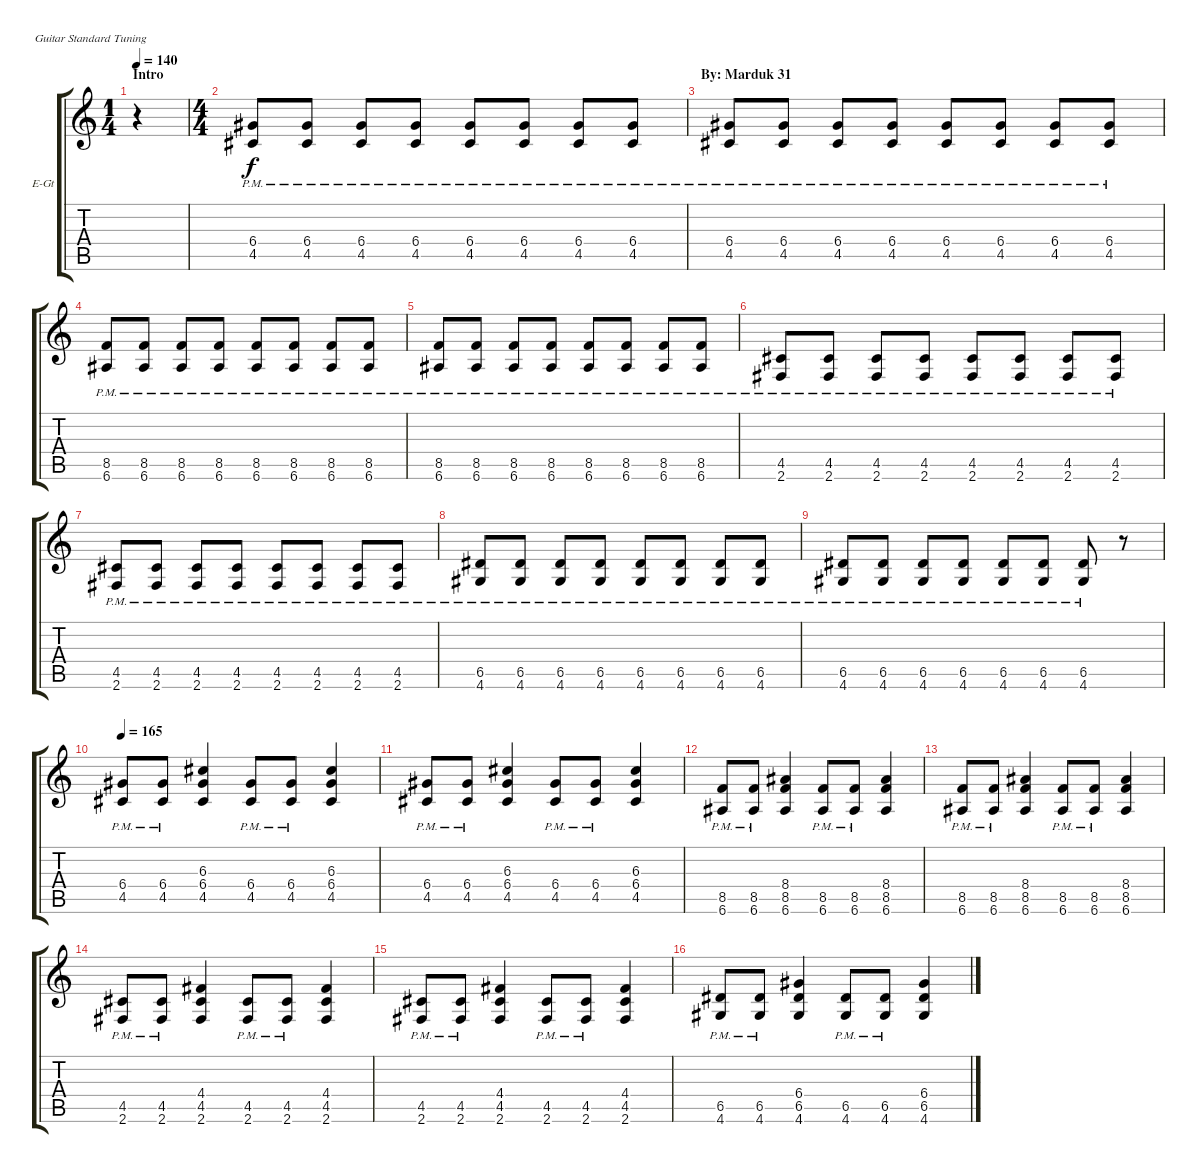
\defaultSystemsLayout 4
\bracketExtendMode groupsimilarinstruments
\firstSystemTrackNameOrientation horizontal
\otherSystemsTrackNameOrientation horizontal
\track ("Erick" "E-Gt") {instrument distortionguitar}
\staff {score tabs}
\tuning (E4 B3 G3 D3 A2 E2)
\ts (1 4)
\section ("" "Intro")
\tempo 140
\clef g2
\ks c
r.4{dy f instrument distortionguitar} |
\ts (4 4)
(4.5{pm} 6.4{pm}).8 (4.5{pm} 6.4{pm}).8 (4.5{pm} 6.4{pm}).8 (4.5{pm} 6.4{pm}).8 (4.5{pm} 6.4{pm}).8 (4.5{pm} 6.4{pm}).8 (4.5{pm} 6.4{pm}).8 (4.5{pm} 6.4{pm}).8 |
\section ("" "By: Marduk 31")
(4.5{pm} 6.4{pm}).8 (4.5{pm} 6.4{pm}).8 (4.5{pm} 6.4{pm}).8 (4.5{pm} 6.4{pm}).8 (4.5{pm} 6.4{pm}).8 (4.5{pm} 6.4{pm}).8 (4.5{pm} 6.4{pm}).8 (4.5{pm} 6.4{pm}).8 |
(6.6{pm} 8.5{pm}).8 (6.6{pm} 8.5{pm}).8 (6.6{pm} 8.5{pm}).8 (6.6{pm} 8.5{pm}).8 (6.6{pm} 8.5{pm}).8 (6.6{pm} 8.5{pm}).8 (6.6{pm} 8.5{pm}).8 (6.6{pm} 8.5{pm}).8 |
(6.6{pm} 8.5{pm}).8 (6.6{pm} 8.5{pm}).8 (6.6{pm} 8.5{pm}).8 (6.6{pm} 8.5{pm}).8 (6.6{pm} 8.5{pm}).8 (6.6{pm} 8.5{pm}).8 (6.6{pm} 8.5{pm}).8 (6.6{pm} 8.5{pm}).8 |
(2.6{pm} 4.5{pm}).8 (2.6{pm} 4.5{pm}).8 (2.6{pm} 4.5{pm}).8 (2.6{pm} 4.5{pm}).8 (2.6{pm} 4.5{pm}).8 (2.6{pm} 4.5{pm}).8 (2.6{pm} 4.5{pm}).8 (2.6{pm} 4.5{pm}).8 |
(2.6{pm} 4.5{pm}).8 (2.6{pm} 4.5{pm}).8 (2.6{pm} 4.5{pm}).8 (2.6{pm} 4.5{pm}).8 (2.6{pm} 4.5{pm}).8 (2.6{pm} 4.5{pm}).8 (2.6{pm} 4.5{pm}).8 (2.6{pm} 4.5{pm}).8 |
(4.6{pm} 6.5{pm}).8 (4.6{pm} 6.5{pm}).8 (4.6{pm} 6.5{pm}).8 (4.6{pm} 6.5{pm}).8 (4.6{pm} 6.5{pm}).8 (4.6{pm} 6.5{pm}).8 (4.6{pm} 6.5{pm}).8 (4.6{pm} 6.5{pm}).8 |
(4.6{pm} 6.5{pm}).8 (4.6{pm} 6.5{pm}).8 (4.6{pm} 6.5{pm}).8 (4.6{pm} 6.5{pm}).8 (4.6{pm} 6.5{pm}).8 (4.6{pm} 6.5{pm}).8 (4.6{pm} 6.5{pm}).8 r.8 |
\tempo 165
(4.5{pm} 6.4{pm}).8 (4.5{pm} 6.4{pm}).8 (4.5 6.4 6.3).4 (4.5{pm} 6.4{pm}).8 (4.5{pm} 6.4{pm}).8 (4.5 6.4 6.3).4 |
(4.5{pm} 6.4{pm}).8 (4.5{pm} 6.4{pm}).8 (4.5 6.4 6.3).4 (4.5{pm} 6.4{pm}).8 (4.5{pm} 6.4{pm}).8 (4.5 6.4 6.3).4 |
(6.6{pm} 8.5{pm}).8 (6.6{pm} 8.5{pm}).8 (6.6 8.5 8.4).4 (6.6{pm} 8.5{pm}).8 (6.6{pm} 8.5{pm}).8 (6.6 8.5 8.4).4 |
(6.6{pm} 8.5{pm}).8 (6.6{pm} 8.5{pm}).8 (6.6 8.5 8.4).4 (6.6{pm} 8.5{pm}).8 (6.6{pm} 8.5{pm}).8 (6.6 8.5 8.4).4 |
(2.6{pm} 4.5{pm}).8 (2.6{pm} 4.5{pm}).8 (2.6 4.5 4.4).4 (2.6{pm} 4.5{pm}).8 (2.6{pm} 4.5{pm}).8 (2.6 4.5 4.4).4 |
(2.6{pm} 4.5{pm}).8 (2.6{pm} 4.5{pm}).8 (2.6 4.5 4.4).4 (2.6{pm} 4.5{pm}).8 (2.6{pm} 4.5{pm}).8 (2.6 4.5 4.4).4 |
(4.6{pm} 6.5{pm}).8 (4.6{pm} 6.5{pm}).8 (4.6 6.5 6.4).4 (4.6{pm} 6.5{pm}).8 (4.6{pm} 6.5{pm}).8 (4.6 6.5 6.4).4
